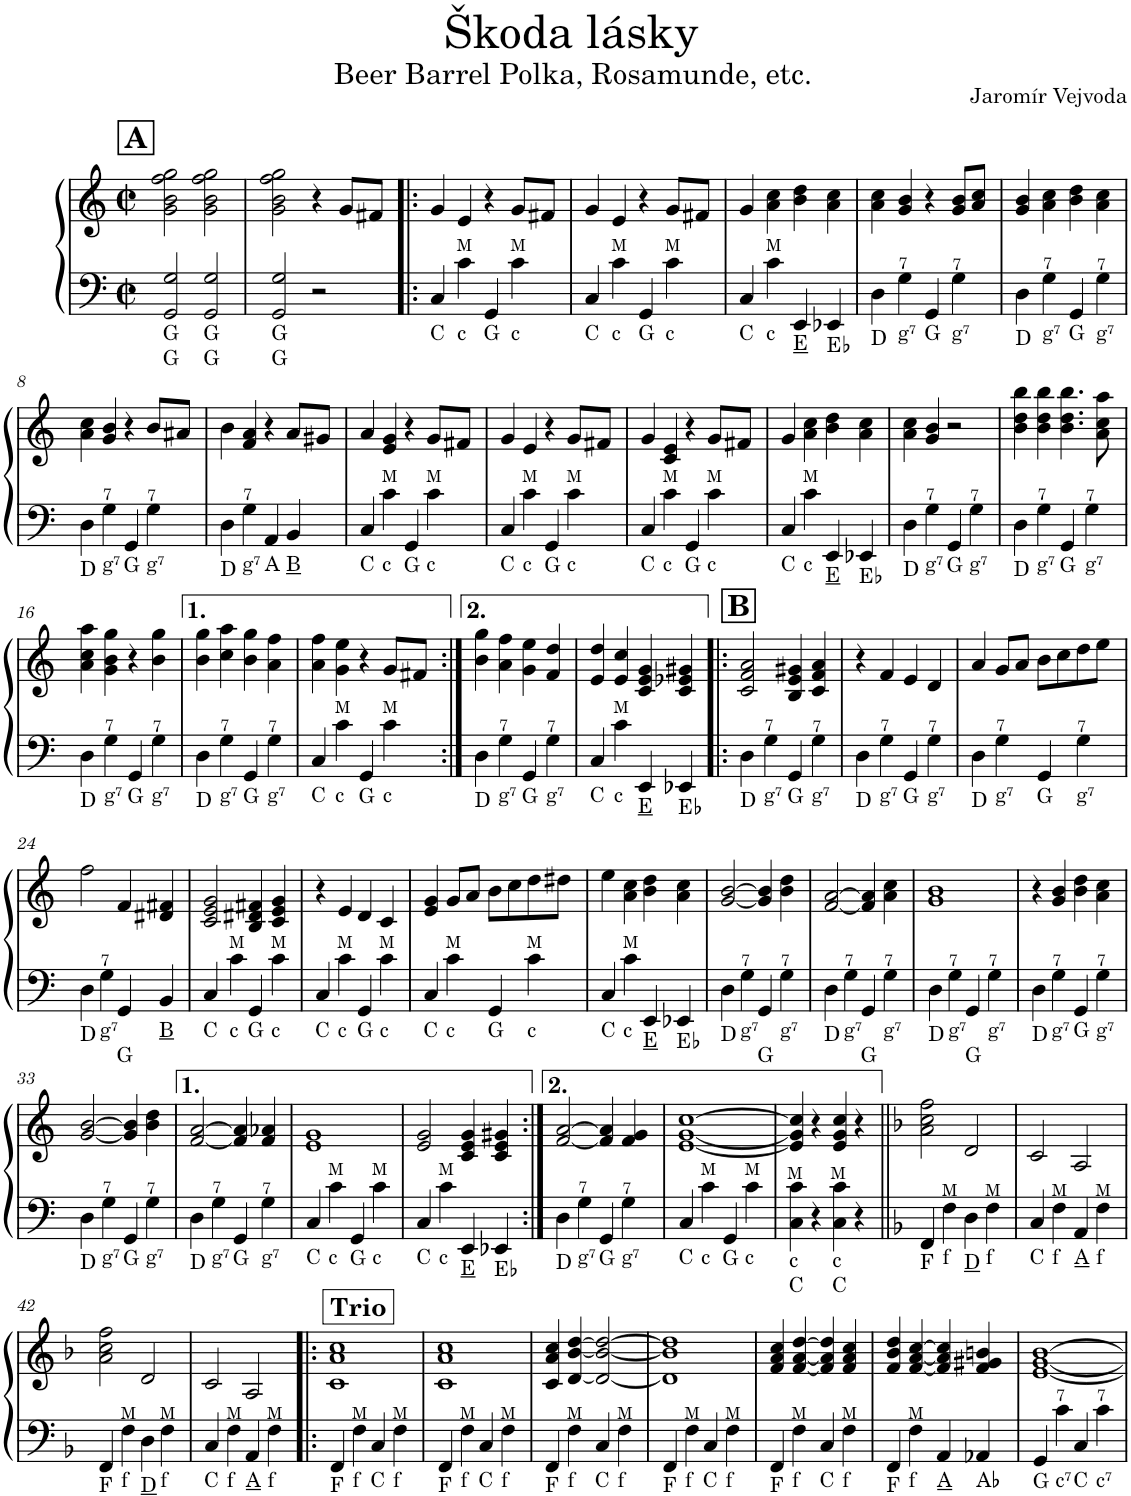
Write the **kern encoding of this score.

**kern	**kern	**kern
*part1	*part1	*part1
*staff3	*staff2	*staff1
*I"Accordion	*	*
*I'Acc.	*	*
*stria5	*	*
*clefF4	*clefF4	*clefG2
*k[]	*k[]	*k[]
*M2/2	*M2/2	*M2/2
*met(c|)	*met(c|)	*met(c|)
!!LO:REH:place=s1:a:B:cj:fs=14:t=A
=1	=1	=1
!	!LO:TX:b:t=G	!
!	!LO:TX:b:t=G	!
!LO:TX:b:t=G	!	!
!LO:TX:b:t=G	!	!
2GG 2G	2GG/ 2G/	2g\ 2b\ 2ff\ 2gg\
!	!LO:TX:b:t=G	!
!	!LO:TX:b:t=G	!
!LO:TX:b:t=G	!	!
!LO:TX:b:t=G	!	!
2GG 2G	2GG/ 2G/	2g\ 2b\ 2ff\ 2gg\
=2	=2	=2
!	!LO:TX:b:t=G	!
!	!LO:TX:b:t=G	!
!LO:TX:b:t=G	!	!
!LO:TX:b:t=G	!	!
2GG 2G	2GG/ 2G/	2g\ 2b\ 2ff\ 2gg\
2r	2r	4r
.	.	8g/L
.	.	8f#X/J
=3!|:	=3!|:	=3!|:
!	!LO:TX:b:t=C	!
!LO:TX:b:t=C	!	!
4C	4C/	4g/
!	!LO:TX:b:t=c	!
!LO:TX:b:t=c	!	!
4E 4G 4c	4c\	4e/
!	!LO:TX:b:t=G	!
!LO:TX:b:t=G	!	!
4GG	4GG/	4r
!	!LO:TX:b:t=c	!
!LO:TX:b:t=c	!	!
4E 4G 4c	4c\	8g/L
.	.	8f#X/J
=4	=4	=4
!	!LO:TX:b:t=C	!
!LO:TX:b:t=C	!	!
4C	4C/	4g/
!	!LO:TX:b:t=c	!
!LO:TX:b:t=c	!	!
4E 4G 4c	4c\	4e/
!	!LO:TX:b:t=G	!
!LO:TX:b:t=G	!	!
4GG	4GG/	4r
!	!LO:TX:b:t=c	!
!LO:TX:b:t=c	!	!
4E 4G 4c	4c\	8g/L
.	.	8f#X/J
=5	=5	=5
!	!LO:TX:b:t=C	!
!LO:TX:b:t=C	!	!
4C	4C/	4g/
!	!LO:TX:b:t=c	!
!LO:TX:b:t=c	!	!
4E 4G 4c	4c\	4a\ 4cc\
!	!LO:TX:b:t=E	!
!LO:TX:b:t=E	!	!
4EE	4EE/	4b\ 4dd\
!	!LO:TX:b:t=E♭	!
!LO:TX:b:t=E♭	!	!
4EE-X	4EE-X/	4a\ 4cc\
=6	=6	=6
!	!LO:TX:b:t=D	!
!LO:TX:b:t=D	!	!
4D	4D\	4a\ 4cc\
!	!LO:TX:b:t=g⁷	!
!LO:TX:b:t=g⁷	!	!
4F 4G 4B	4G\	4g/ 4b/
!	!LO:TX:b:t=G	!
!LO:TX:b:t=G	!	!
4GG	4GG/	4r
!	!LO:TX:b:t=g⁷	!
!LO:TX:b:t=g⁷	!	!
4F 4G 4B	4G\	8g/ 8b/L
.	.	8a/ 8cc/J
=7	=7	=7
!	!LO:TX:b:t=D	!
!LO:TX:b:t=D	!	!
4D	4D\	4g/ 4b/
!	!LO:TX:b:t=g⁷	!
!LO:TX:b:t=g⁷	!	!
4F 4G 4B	4G\	4a\ 4cc\
!	!LO:TX:b:t=G	!
!LO:TX:b:t=G	!	!
4GG	4GG/	4b\ 4dd\
!	!LO:TX:b:t=g⁷	!
!LO:TX:b:t=g⁷	!	!
4F 4G 4B	4G\	4a\ 4cc\
!!LO:LB:g=z
=8	=8	=8
!	!LO:TX:b:t=D	!
!LO:TX:b:t=D	!	!
4D	4D\	4a\ 4cc\
!	!LO:TX:b:t=g⁷	!
!LO:TX:b:t=g⁷	!	!
4F 4G 4B	4G\	4g/ 4b/
!	!LO:TX:b:t=G	!
!LO:TX:b:t=G	!	!
4GG	4GG/	4r
!	!LO:TX:b:t=g⁷	!
!LO:TX:b:t=g⁷	!	!
4F 4G 4B	4G\	8b/L
.	.	8a#X/J
=9	=9	=9
!	!LO:TX:b:t=D	!
!LO:TX:b:t=D	!	!
4D	4D\	4b\
!	!LO:TX:b:t=g⁷	!
!LO:TX:b:t=g⁷	!	!
4F 4G 4B	4G\	4f/ 4a/
!	!LO:TX:b:t=A	!
!LO:TX:b:t=A	!	!
4AA	4AA/	4r
!	!LO:TX:b:t=B	!
!LO:TX:b:t=B	!	!
4BB	4BB/	8a/L
.	.	8g#X/J
=10	=10	=10
!	!LO:TX:b:t=C	!
!LO:TX:b:t=C	!	!
4C	4C/	4a/
!	!LO:TX:b:t=c	!
!LO:TX:b:t=c	!	!
4E 4G 4c	4c\	4e/ 4g/
!	!LO:TX:b:t=G	!
!LO:TX:b:t=G	!	!
4GG	4GG/	4r
!	!LO:TX:b:t=c	!
!LO:TX:b:t=c	!	!
4E 4G 4c	4c\	8g/L
.	.	8f#X/J
=11	=11	=11
!	!LO:TX:b:t=C	!
!LO:TX:b:t=C	!	!
4C	4C/	4g/
!	!LO:TX:b:t=c	!
!LO:TX:b:t=c	!	!
4E 4G 4c	4c\	4e/
!	!LO:TX:b:t=G	!
!LO:TX:b:t=G	!	!
4GG	4GG/	4r
!	!LO:TX:b:t=c	!
!LO:TX:b:t=c	!	!
4E 4G 4c	4c\	8g/L
.	.	8f#X/J
=12	=12	=12
!	!LO:TX:b:t=C	!
!LO:TX:b:t=C	!	!
4C	4C/	4g/
!	!LO:TX:b:t=c	!
!LO:TX:b:t=c	!	!
4E 4G 4c	4c\	4c/ 4e/
!	!LO:TX:b:t=G	!
!LO:TX:b:t=G	!	!
4GG	4GG/	4r
!	!LO:TX:b:t=c	!
!LO:TX:b:t=c	!	!
4E 4G 4c	4c\	8g/L
.	.	8f#X/J
=13	=13	=13
!	!LO:TX:b:t=C	!
!LO:TX:b:t=C	!	!
4C	4C/	4g/
!	!LO:TX:b:t=c	!
!LO:TX:b:t=c	!	!
4E 4G 4c	4c\	4a\ 4cc\
!	!LO:TX:b:t=E	!
!LO:TX:b:t=E	!	!
4EE	4EE/	4b\ 4dd\
!	!LO:TX:b:t=E♭	!
!LO:TX:b:t=E♭	!	!
4EE-X	4EE-X/	4a\ 4cc\
=14	=14	=14
!	!LO:TX:b:t=D	!
!LO:TX:b:t=D	!	!
4D	4D\	4a\ 4cc\
!	!LO:TX:b:t=g⁷	!
!LO:TX:b:t=g⁷	!	!
4F 4G 4B	4G\	4g/ 4b/
!	!LO:TX:b:t=G	!
!LO:TX:b:t=G	!	!
4GG	4GG/	2r
!	!LO:TX:b:t=g⁷	!
!LO:TX:b:t=g⁷	!	!
4F 4G 4B	4G\	.
=15	=15	=15
!	!LO:TX:b:t=D	!
!LO:TX:b:t=D	!	!
4D	4D\	4b\ 4dd\ 4bb\
!	!LO:TX:b:t=g⁷	!
!LO:TX:b:t=g⁷	!	!
4F 4G 4B	4G\	4b\ 4dd\ 4bb\
!	!LO:TX:b:t=G	!
!LO:TX:b:t=G	!	!
4GG	4GG/	4.b\ 4.dd\ 4.bb\
!	!LO:TX:b:t=g⁷	!
!LO:TX:b:t=g⁷	!	!
4F 4G 4B	4G\	.
.	.	8a\ 8cc\ 8aa\
!!LO:LB:g=z
=16	=16	=16
!	!LO:TX:b:t=D	!
!LO:TX:b:t=D	!	!
4D	4D\	4a\ 4cc\ 4aa\
!	!LO:TX:b:t=g⁷	!
!LO:TX:b:t=g⁷	!	!
4F 4G 4B	4G\	4g\ 4b\ 4gg\
!	!LO:TX:b:t=G	!
!LO:TX:b:t=G	!	!
4GG	4GG/	4r
!	!LO:TX:b:t=g⁷	!
!LO:TX:b:t=g⁷	!	!
4F 4G 4B	4G\	4b\ 4gg\
=17	=17	=17
!	!LO:TX:b:t=D	!
!LO:TX:b:t=D	!	!
4D	4D\	4b\ 4gg\
!	!LO:TX:b:t=g⁷	!
!LO:TX:b:t=g⁷	!	!
4F 4G 4B	4G\	4cc\ 4aa\
!	!LO:TX:b:t=G	!
!LO:TX:b:t=G	!	!
4GG	4GG/	4b\ 4gg\
!	!LO:TX:b:t=g⁷	!
!LO:TX:b:t=g⁷	!	!
4F 4G 4B	4G\	4a\ 4ff\
=18	=18	=18
!	!LO:TX:b:t=C	!
!LO:TX:b:t=C	!	!
4C	4C/	4a\ 4ff\
!	!LO:TX:b:t=c	!
!LO:TX:b:t=c	!	!
4E 4G 4c	4c\	4g\ 4ee\
!	!LO:TX:b:t=G	!
!LO:TX:b:t=G	!	!
4GG	4GG/	4r
!	!LO:TX:b:t=c	!
!LO:TX:b:t=c	!	!
4E 4G 4c	4c\	8g/L
.	.	8f#X/J
=19:|!	=19:|!	=19:|!
!	!LO:TX:b:t=D	!
!LO:TX:b:t=D	!	!
4D	4D\	4b\ 4gg\
!	!LO:TX:b:t=g⁷	!
!LO:TX:b:t=g⁷	!	!
4F 4G 4B	4G\	4a\ 4ff\
!	!LO:TX:b:t=G	!
!LO:TX:b:t=G	!	!
4GG	4GG/	4g\ 4ee\
!	!LO:TX:b:t=g⁷	!
!LO:TX:b:t=g⁷	!	!
4F 4G 4B	4G\	4f/ 4dd/
=20	=20	=20
!	!LO:TX:b:t=C	!
!LO:TX:b:t=C	!	!
4C	4C/	4e/ 4dd/
!	!LO:TX:b:t=c	!
!LO:TX:b:t=c	!	!
4E 4G 4c	4c\	4e/ 4cc/
!	!LO:TX:b:t=E	!
!LO:TX:b:t=E	!	!
4EE	4EE/	4c/ 4e/ 4g/
!	!LO:TX:b:t=E♭	!
!LO:TX:b:t=E♭	!	!
4EE-X	4EE-X/	4c/ 4e-X/ 4g#X/
!!LO:REH:place=s1:a:B:cj:fs=14:t=B
=21!|:	=21!|:	=21!|:
!	!LO:TX:b:t=D	!
!LO:TX:b:t=D	!	!
4D	4D\	2c/ 2f/ 2a/
!	!LO:TX:b:t=g⁷	!
!LO:TX:b:t=g⁷	!	!
4F 4G 4B	4G\	.
!	!LO:TX:b:t=G	!
!LO:TX:b:t=G	!	!
4GG	4GG/	4B/ 4e/ 4g#X/
!	!LO:TX:b:t=g⁷	!
!LO:TX:b:t=g⁷	!	!
4F 4G 4B	4G\	4c/ 4f/ 4a/
=22	=22	=22
!	!LO:TX:b:t=D	!
!LO:TX:b:t=D	!	!
4D	4D\	4r
!	!LO:TX:b:t=g⁷	!
!LO:TX:b:t=g⁷	!	!
4F 4G 4B	4G\	4f/
!	!LO:TX:b:t=G	!
!LO:TX:b:t=G	!	!
4GG	4GG/	4e/
!	!LO:TX:b:t=g⁷	!
!LO:TX:b:t=g⁷	!	!
4F 4G 4B	4G\	4d/
=23	=23	=23
!	!LO:TX:b:t=D	!
!LO:TX:b:t=D	!	!
4D	4D\	4a/
!	!LO:TX:b:t=g⁷	!
!LO:TX:b:t=g⁷	!	!
4F 4G 4B	4G\	8g/L
.	.	8a/J
!	!LO:TX:b:t=G	!
!LO:TX:b:t=G	!	!
4GG	4GG/	8b\L
.	.	8cc\
!	!LO:TX:b:t=g⁷	!
!LO:TX:b:t=g⁷	!	!
4F 4G 4B	4G\	8dd\
.	.	8ee\J
!!LO:LB:g=z
=24	=24	=24
!	!LO:TX:b:t=D	!
!LO:TX:b:t=D	!	!
4D	4D\	2ff\
!	!LO:TX:b:t=g⁷	!
!LO:TX:b:t=g⁷	!	!
4F 4G 4B	4G\	.
!	!LO:TX:b:t=G	!
!LO:TX:b:t=G	!	!
4GG	4GG/	4f/
!	!LO:TX:b:t=B	!
!LO:TX:b:t=B	!	!
4BB	4BB/	4d#X/ 4f#X/
=25	=25	=25
!	!LO:TX:b:t=C	!
!LO:TX:b:t=C	!	!
4C	4C/	2c/ 2e/ 2g/
!	!LO:TX:b:t=c	!
!LO:TX:b:t=c	!	!
4E 4G 4c	4c\	.
!	!LO:TX:b:t=G	!
!LO:TX:b:t=G	!	!
4GG	4GG/	4B/ 4d#X/ 4f#X/
!	!LO:TX:b:t=c	!
!LO:TX:b:t=c	!	!
4E 4G 4c	4c\	4c/ 4e/ 4g/
=26	=26	=26
!	!LO:TX:b:t=C	!
!LO:TX:b:t=C	!	!
4C	4C/	4r
!	!LO:TX:b:t=c	!
!LO:TX:b:t=c	!	!
4E 4G 4c	4c\	4e/
!	!LO:TX:b:t=G	!
!LO:TX:b:t=G	!	!
4GG	4GG/	4d/
!	!LO:TX:b:t=c	!
!LO:TX:b:t=c	!	!
4E 4G 4c	4c\	4c/
=27	=27	=27
!	!LO:TX:b:t=C	!
!LO:TX:b:t=C	!	!
4C	4C/	4e/ 4g/
!	!LO:TX:b:t=c	!
!LO:TX:b:t=c	!	!
4E 4G 4c	4c\	8g/L
.	.	8a/J
!	!LO:TX:b:t=G	!
!LO:TX:b:t=G	!	!
4GG	4GG/	8b\L
.	.	8cc\
!	!LO:TX:b:t=c	!
!LO:TX:b:t=c	!	!
4E 4G 4c	4c\	8dd\
.	.	8dd#X\J
=28	=28	=28
!	!LO:TX:b:t=C	!
!LO:TX:b:t=C	!	!
4C	4C/	4ee\
!	!LO:TX:b:t=c	!
!LO:TX:b:t=c	!	!
4E 4G 4c	4c\	4a\ 4cc\
!	!LO:TX:b:t=E	!
!LO:TX:b:t=E	!	!
4EE	4EE/	4b\ 4dd\
!	!LO:TX:b:t=E♭	!
!LO:TX:b:t=E♭	!	!
4EE-X	4EE-X/	4a\ 4cc\
=29	=29	=29
!	!LO:TX:b:t=D	!
!LO:TX:b:t=D	!	!
4D	4D\	[2g/ [2b/
!	!LO:TX:b:t=g⁷	!
!LO:TX:b:t=g⁷	!	!
4F 4G 4B	4G\	.
!	!LO:TX:b:t=G	!
!LO:TX:b:t=G	!	!
4GG	4GG/	4g/] 4b/]
!	!LO:TX:b:t=g⁷	!
!LO:TX:b:t=g⁷	!	!
4F 4G 4B	4G\	4b\ 4dd\
=30	=30	=30
!	!LO:TX:b:t=D	!
!LO:TX:b:t=D	!	!
4D	4D\	[2f/ [2a/
!	!LO:TX:b:t=g⁷	!
!LO:TX:b:t=g⁷	!	!
4F 4G 4B	4G\	.
!	!LO:TX:b:t=G	!
!LO:TX:b:t=G	!	!
4GG	4GG/	4f/] 4a/]
!	!LO:TX:b:t=g⁷	!
!LO:TX:b:t=g⁷	!	!
4F 4G 4B	4G\	4a\ 4cc\
=31	=31	=31
!	!LO:TX:b:t=D	!
!LO:TX:b:t=D	!	!
4D	4D\	1g 1b
!	!LO:TX:b:t=g⁷	!
!LO:TX:b:t=g⁷	!	!
4F 4G 4B	4G\	.
!	!LO:TX:b:t=G	!
!LO:TX:b:t=G	!	!
4GG	4GG/	.
!	!LO:TX:b:t=g⁷	!
!LO:TX:b:t=g⁷	!	!
4F 4G 4B	4G\	.
=32	=32	=32
!	!LO:TX:b:t=D	!
!LO:TX:b:t=D	!	!
4D	4D\	4r
!	!LO:TX:b:t=g⁷	!
!LO:TX:b:t=g⁷	!	!
4F 4G 4B	4G\	4g/ 4b/
!	!LO:TX:b:t=G	!
!LO:TX:b:t=G	!	!
4GG	4GG/	4b\ 4dd\
!	!LO:TX:b:t=g⁷	!
!LO:TX:b:t=g⁷	!	!
4F 4G 4B	4G\	4a\ 4cc\
!!LO:LB:g=z
=33	=33	=33
!	!LO:TX:b:t=D	!
!LO:TX:b:t=D	!	!
4D	4D\	[2g/ [2b/
!	!LO:TX:b:t=g⁷	!
!LO:TX:b:t=g⁷	!	!
4F 4G 4B	4G\	.
!	!LO:TX:b:t=G	!
!LO:TX:b:t=G	!	!
4GG	4GG/	4g/] 4b/]
!	!LO:TX:b:t=g⁷	!
!LO:TX:b:t=g⁷	!	!
4F 4G 4B	4G\	4b\ 4dd\
=34	=34	=34
!	!LO:TX:b:t=D	!
!LO:TX:b:t=D	!	!
4D	4D\	[2f/ [2a/
!	!LO:TX:b:t=g⁷	!
!LO:TX:b:t=g⁷	!	!
4F 4G 4B	4G\	.
!	!LO:TX:b:t=G	!
!LO:TX:b:t=G	!	!
4GG	4GG/	4f/] 4a/]
!	!LO:TX:b:t=g⁷	!
!LO:TX:b:t=g⁷	!	!
4F 4G 4B	4G\	4f/ 4a-X/
=35	=35	=35
!	!LO:TX:b:t=C	!
!LO:TX:b:t=C	!	!
4C	4C/	1e 1g
!	!LO:TX:b:t=c	!
!LO:TX:b:t=c	!	!
4E 4G 4c	4c\	.
!	!LO:TX:b:t=G	!
!LO:TX:b:t=G	!	!
4GG	4GG/	.
!	!LO:TX:b:t=c	!
!LO:TX:b:t=c	!	!
4E 4G 4c	4c\	.
=36	=36	=36
!	!LO:TX:b:t=C	!
!LO:TX:b:t=C	!	!
4C	4C/	2e/ 2g/
!	!LO:TX:b:t=c	!
!LO:TX:b:t=c	!	!
4E 4G 4c	4c\	.
!	!LO:TX:b:t=E	!
!LO:TX:b:t=E	!	!
4EE	4EE/	4c/ 4e/ 4g/
!	!LO:TX:b:t=E♭	!
!LO:TX:b:t=E♭	!	!
4EE-X	4EE-X/	4c/ 4e/ 4g#X/
=37:|!	=37:|!	=37:|!
!	!LO:TX:b:t=D	!
!LO:TX:b:t=D	!	!
4D	4D\	[2f/ [2a/
!	!LO:TX:b:t=g⁷	!
!LO:TX:b:t=g⁷	!	!
4F 4G 4B	4G\	.
!	!LO:TX:b:t=G	!
!LO:TX:b:t=G	!	!
4GG	4GG/	4f/] 4a/]
!	!LO:TX:b:t=g⁷	!
!LO:TX:b:t=g⁷	!	!
4F 4G 4B	4G\	4f/ 4g/
=38	=38	=38
!	!LO:TX:b:t=C	!
!LO:TX:b:t=C	!	!
4C	4C/	[1e [1g [1cc
!	!LO:TX:b:t=c	!
!LO:TX:b:t=c	!	!
4E 4G 4c	4c\	.
!	!LO:TX:b:t=G	!
!LO:TX:b:t=G	!	!
4GG	4GG/	.
!	!LO:TX:b:t=c	!
!LO:TX:b:t=c	!	!
4E 4G 4c	4c\	.
=39	=39	=39
!	!LO:TX:b:t=c	!
!	!LO:TX:b:t=C	!
!LO:TX:b:t=c	!	!
!LO:TX:b:t=C	!	!
4C 4E 4G 4c	4C\ 4c\	4e/] 4g/] 4cc/]
4r	4r	4r
!	!LO:TX:b:t=c	!
!	!LO:TX:b:t=C	!
!LO:TX:b:t=c	!	!
!LO:TX:b:t=C	!	!
4C 4E 4G 4c	4C\ 4c\	4e/ 4g/ 4cc/
4r	4r	4r
=40||	=40||	=40||
*k[b-]	*k[b-]	*k[b-]
!	!LO:TX:b:t=F	!
!LO:TX:b:t=F	!	!
4FF	4FF/	2a\ 2cc\ 2ff\
!	!LO:TX:b:t=f	!
!LO:TX:b:t=f	!	!
4F 4A 4c	4F\	.
!	!LO:TX:b:t=D	!
!LO:TX:b:t=D	!	!
4D	4D\	2d/
!	!LO:TX:b:t=f	!
!LO:TX:b:t=f	!	!
4F 4A 4c	4F\	.
=41	=41	=41
!	!LO:TX:b:t=C	!
!LO:TX:b:t=C	!	!
4C	4C/	2c/
!	!LO:TX:b:t=f	!
!LO:TX:b:t=f	!	!
4F 4A 4c	4F\	.
!	!LO:TX:b:t=A	!
!LO:TX:b:t=A	!	!
4AA	4AA/	2A/
!	!LO:TX:b:t=f	!
!LO:TX:b:t=f	!	!
4F 4A 4c	4F\	.
!!LO:LB:g=z
=42	=42	=42
!	!LO:TX:b:t=F	!
!LO:TX:b:t=F	!	!
4FF	4FF/	2a\ 2cc\ 2ff\
!	!LO:TX:b:t=f	!
!LO:TX:b:t=f	!	!
4F 4A 4c	4F\	.
!	!LO:TX:b:t=D	!
!LO:TX:b:t=D	!	!
4D	4D\	2d/
!	!LO:TX:b:t=f	!
!LO:TX:b:t=f	!	!
4F 4A 4c	4F\	.
=43	=43	=43
!	!LO:TX:b:t=C	!
!LO:TX:b:t=C	!	!
4C	4C/	2c/
!	!LO:TX:b:t=f	!
!LO:TX:b:t=f	!	!
4F 4A 4c	4F\	.
!	!LO:TX:b:t=A	!
!LO:TX:b:t=A	!	!
4AA	4AA/	2A/
!	!LO:TX:b:t=f	!
!LO:TX:b:t=f	!	!
4F 4A 4c	4F\	.
=44!|:	=44!|:	=44!|:
!	!LO:TX:b:t=F	!
!LO:TX:b:t=F	!	!
4FF	4FF/	1c 1a 1cc
!	!LO:TX:b:t=f	!
!LO:TX:b:t=f	!	!
4F 4A 4c	4F\	.
!	!LO:TX:b:t=C	!
!LO:TX:b:t=C	!	!
4C	4C/	.
!	!LO:TX:b:t=f	!
!LO:TX:b:t=f	!	!
4F 4A 4c	4F\	.
=45	=45	=45
!	!LO:TX:b:t=F	!
!LO:TX:b:t=F	!	!
4FF	4FF/	1c 1a 1cc
!	!LO:TX:b:t=f	!
!LO:TX:b:t=f	!	!
4F 4A 4c	4F\	.
!	!LO:TX:b:t=C	!
!LO:TX:b:t=C	!	!
4C	4C/	.
!	!LO:TX:b:t=f	!
!LO:TX:b:t=f	!	!
4F 4A 4c	4F\	.
=46	=46	=46
!	!LO:TX:b:t=F	!
!LO:TX:b:t=F	!	!
4FF	4FF/	4c/ 4a/ 4cc/
!	!LO:TX:b:t=f	!
!LO:TX:b:t=f	!	!
4F 4A 4c	4F\	[4d/ [4b-/ [4dd/
!	!LO:TX:b:t=C	!
!LO:TX:b:t=C	!	!
4C	4C/	2d/_ 2b-/_ 2dd/_
!	!LO:TX:b:t=f	!
!LO:TX:b:t=f	!	!
4F 4A 4c	4F\	.
=47	=47	=47
!	!LO:TX:b:t=F	!
!LO:TX:b:t=F	!	!
4FF	4FF/	1d] 1b-] 1dd]
!	!LO:TX:b:t=f	!
!LO:TX:b:t=f	!	!
4F 4A 4c	4F\	.
!	!LO:TX:b:t=C	!
!LO:TX:b:t=C	!	!
4C	4C/	.
!	!LO:TX:b:t=f	!
!LO:TX:b:t=f	!	!
4F 4A 4c	4F\	.
=48	=48	=48
!	!LO:TX:b:t=F	!
!LO:TX:b:t=F	!	!
4FF	4FF/	4f/ 4a/ 4cc/
!	!LO:TX:b:t=f	!
!LO:TX:b:t=f	!	!
4F 4A 4c	4F\	[4f/ [4a/ [4dd/
!	!LO:TX:b:t=C	!
!LO:TX:b:t=C	!	!
4C	4C/	4f/] 4a/] 4dd/]
!	!LO:TX:b:t=f	!
!LO:TX:b:t=f	!	!
4F 4A 4c	4F\	4f/ 4a/ 4cc/
=49	=49	=49
!	!LO:TX:b:t=F	!
!LO:TX:b:t=F	!	!
4FF	4FF/	4f/ 4b-/ 4dd/
!	!LO:TX:b:t=f	!
!LO:TX:b:t=f	!	!
4F 4A 4c	4F\	[4f/ [4a/ [4cc/
!	!LO:TX:b:t=A	!
!LO:TX:b:t=A	!	!
4AA	4AA/	4f/] 4a/] 4cc/]
!	!LO:TX:b:t=A♭	!
!LO:TX:b:t=A♭	!	!
4AA-X	4AA-X/	4f/ 4g#X/ 4bn/
=50	=50	=50
!	!LO:TX:b:t=G	!
!LO:TX:b:t=G	!	!
4GG	4GG/	[1e [1g [1b-
!	!LO:TX:b:t=c⁷	!
!LO:TX:b:t=c⁷	!	!
4E 4B- 4c	4c\	.
!	!LO:TX:b:t=C	!
!LO:TX:b:t=C	!	!
4C	4C/	.
!	!LO:TX:b:t=c⁷	!
!LO:TX:b:t=c⁷	!	!
4E 4B- 4c	4c\	.
=	=	=
*-	*-	*-
